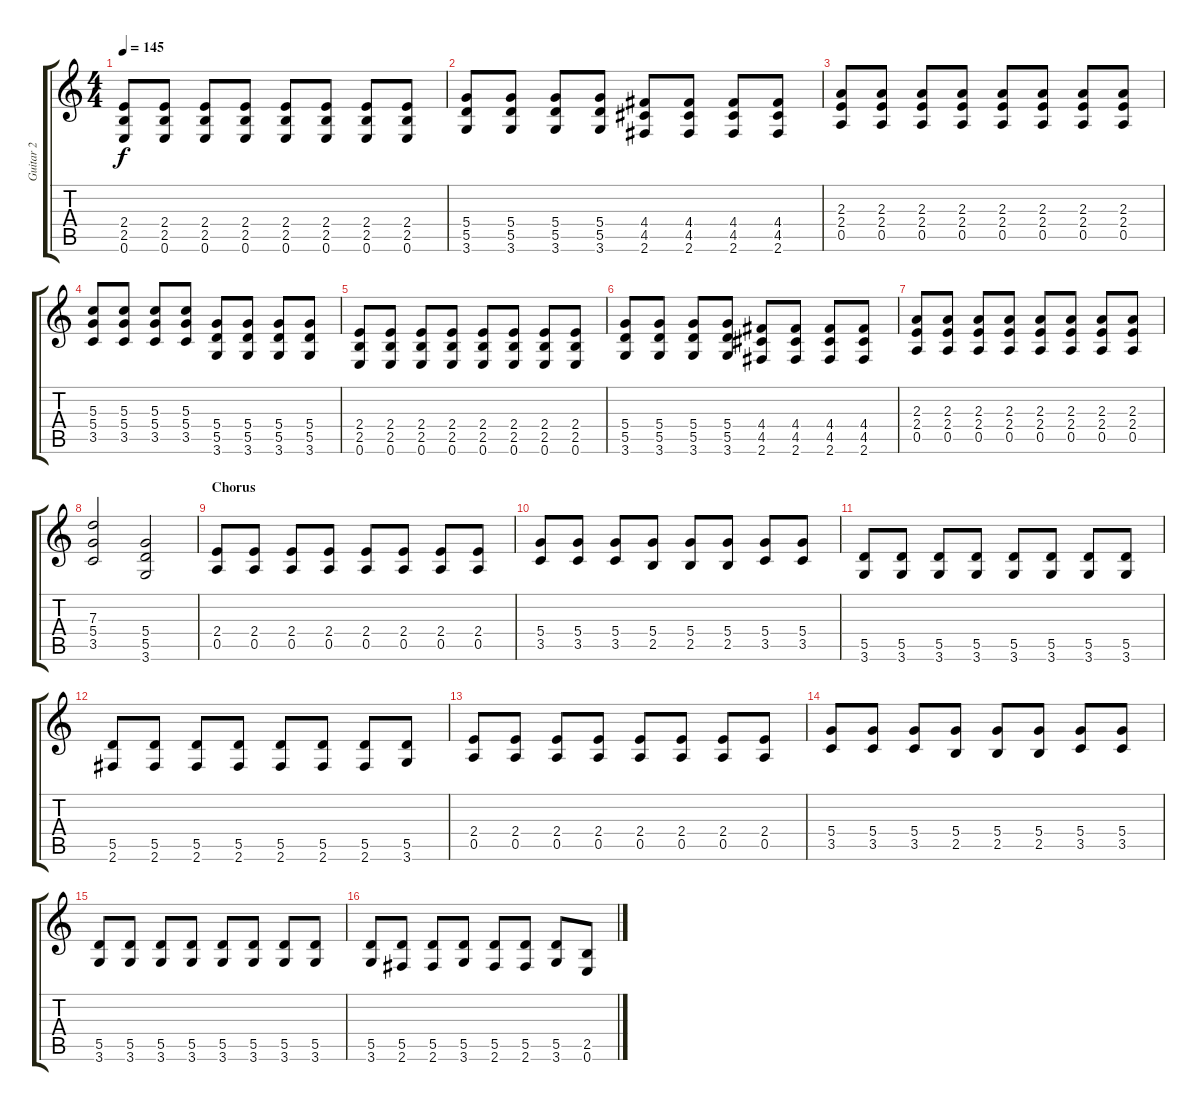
\track ("Guitar 2" "Guitar 2") {instrument distortionguitar}
\staff {score tabs}
\tuning (E4 B3 G3 D3 A2 E2) {hide}
\ts (4 4)
\tempo 145
\clef g2
\ks c
(2.4 2.5 0.6).8{dy f} (2.4 2.5 0.6).8 (2.4 2.5 0.6).8 (2.4 2.5 0.6).8 (2.4 2.5 0.6).8 (2.4 2.5 0.6).8 (2.4 2.5 0.6).8 (2.4 2.5 0.6).8 |
(5.4 5.5 3.6).8 (5.4 5.5 3.6).8 (5.4 5.5 3.6).8 (5.4 5.5 3.6).8 (4.4 4.5 2.6).8 (4.4 4.5 2.6).8 (4.4 4.5 2.6).8 (4.4 4.5 2.6).8 |
(2.3 2.4 0.5).8 (2.3 2.4 0.5).8 (2.3 2.4 0.5).8 (2.3 2.4 0.5).8 (2.3 2.4 0.5).8 (2.3 2.4 0.5).8 (2.3 2.4 0.5).8 (2.3 2.4 0.5).8 |
(5.3 5.4 3.5).8 (5.3 5.4 3.5).8 (5.3 5.4 3.5).8 (5.3 5.4 3.5).8 (5.4 5.5 3.6).8 (5.4 5.5 3.6).8 (5.4 5.5 3.6).8 (5.4 5.5 3.6).8 |
(2.4 2.5 0.6).8 (2.4 2.5 0.6).8 (2.4 2.5 0.6).8 (2.4 2.5 0.6).8 (2.4 2.5 0.6).8 (2.4 2.5 0.6).8 (2.4 2.5 0.6).8 (2.4 2.5 0.6).8 |
(5.4 5.5 3.6).8 (5.4 5.5 3.6).8 (5.4 5.5 3.6).8 (5.4 5.5 3.6).8 (4.4 4.5 2.6).8 (4.4 4.5 2.6).8 (4.4 4.5 2.6).8 (4.4 4.5 2.6).8 |
(2.3 2.4 0.5).8 (2.3 2.4 0.5).8 (2.3 2.4 0.5).8 (2.3 2.4 0.5).8 (2.3 2.4 0.5).8 (2.3 2.4 0.5).8 (2.3 2.4 0.5).8 (2.3 2.4 0.5).8 |
(7.3 5.4 3.5).2 (5.4 5.5 3.6).2 |
\section ("" "Chorus")
(2.4 0.5).8 (2.4 0.5).8 (2.4 0.5).8 (2.4 0.5).8 (2.4 0.5).8 (2.4 0.5).8 (2.4 0.5).8 (2.4 0.5).8 |
(5.4 3.5).8 (5.4 3.5).8 (5.4 3.5).8 (5.4 2.5).8 (5.4 2.5).8 (5.4 2.5).8 (5.4 3.5).8 (5.4 3.5).8 |
(5.5 3.6).8 (5.5 3.6).8 (5.5 3.6).8 (5.5 3.6).8 (5.5 3.6).8 (5.5 3.6).8 (5.5 3.6).8 (5.5 3.6).8 |
(5.5 2.6).8 (5.5 2.6).8 (5.5 2.6).8 (5.5 2.6).8 (5.5 2.6).8 (5.5 2.6).8 (5.5 2.6).8 (5.5 3.6).8 |
(2.4 0.5).8 (2.4 0.5).8 (2.4 0.5).8 (2.4 0.5).8 (2.4 0.5).8 (2.4 0.5).8 (2.4 0.5).8 (2.4 0.5).8 |
(5.4 3.5).8 (5.4 3.5).8 (5.4 3.5).8 (5.4 2.5).8 (5.4 2.5).8 (5.4 2.5).8 (5.4 3.5).8 (5.4 3.5).8 |
(5.5 3.6).8 (5.5 3.6).8 (5.5 3.6).8 (5.5 3.6).8 (5.5 3.6).8 (5.5 3.6).8 (5.5 3.6).8 (5.5 3.6).8 |
(5.5 3.6).8 (5.5 2.6).8 (5.5 2.6).8 (5.5 3.6).8 (5.5 2.6).8 (5.5 2.6).8 (5.5 3.6).8 (2.5 0.6).8
